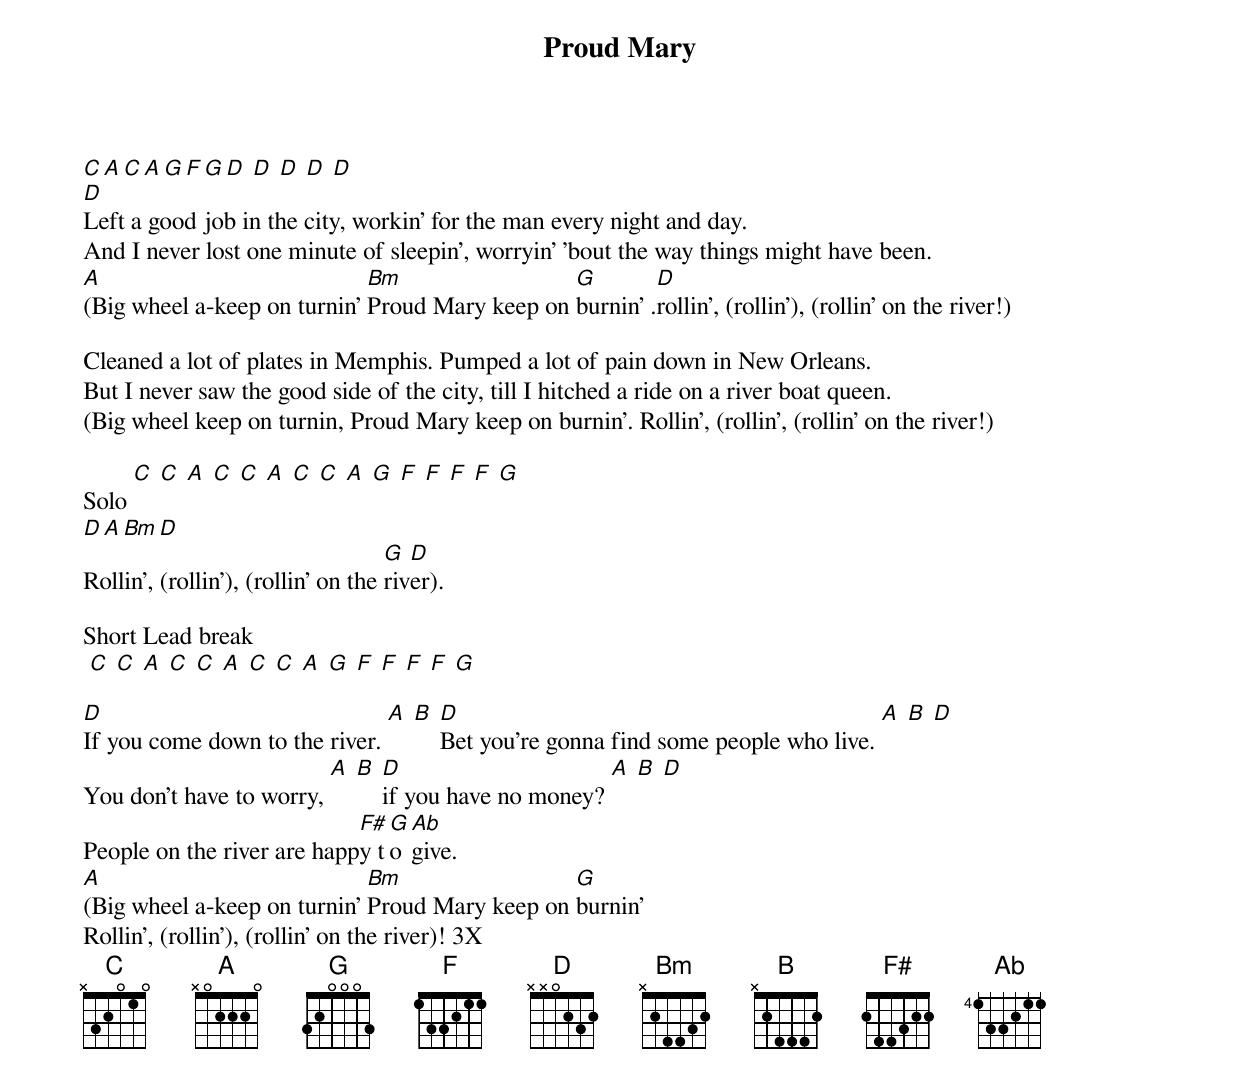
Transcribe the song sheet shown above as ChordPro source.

{title:Proud Mary}
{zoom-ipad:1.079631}

[C][A][C][A][G][F][G][D] [D] [D] [D] [D]
[D]Left a good job in the city, workin' for the man every night and day.
And I never lost one minute of sleepin', worryin' 'bout the way things might have been.
[A](Big wheel a-keep on turnin' [Bm]Proud Mary keep on [G]burnin' .[D]rollin', (rollin'), (rollin' on the river!)

Cleaned a lot of plates in Memphis. Pumped a lot of pain down in New Orleans.
But I never saw the good side of the city, till I hitched a ride on a river boat queen.
(Big wheel keep on turnin, Proud Mary keep on burnin'. Rollin', (rollin', (rollin' on the river!)

Solo [C] [C] [A] [C] [C] [A] [C] [C] [A] [G] [F] [F] [F] [F] [G]
[D][A][Bm][D]
Rollin', (rollin'), (rollin' on the [G]riv[D]er).

Short Lead break
 [C] [C] [A] [C] [C] [A] [C] [C] [A] [G] [F] [F] [F] [F] [G]

[D]If you come down to the river. [A] [B] [D]Bet you're gonna find some people who live. [A] [B] [D]
You don't have to worry, [A] [B] [D]if you have no money? [A] [B] [D]
People on the river are happ[F#]y t[G]o [Ab]give.
[A](Big wheel a-keep on turnin' [Bm]Proud Mary keep on [G]burnin'
Rollin', (rollin'), (rollin' on the river)! 3X
